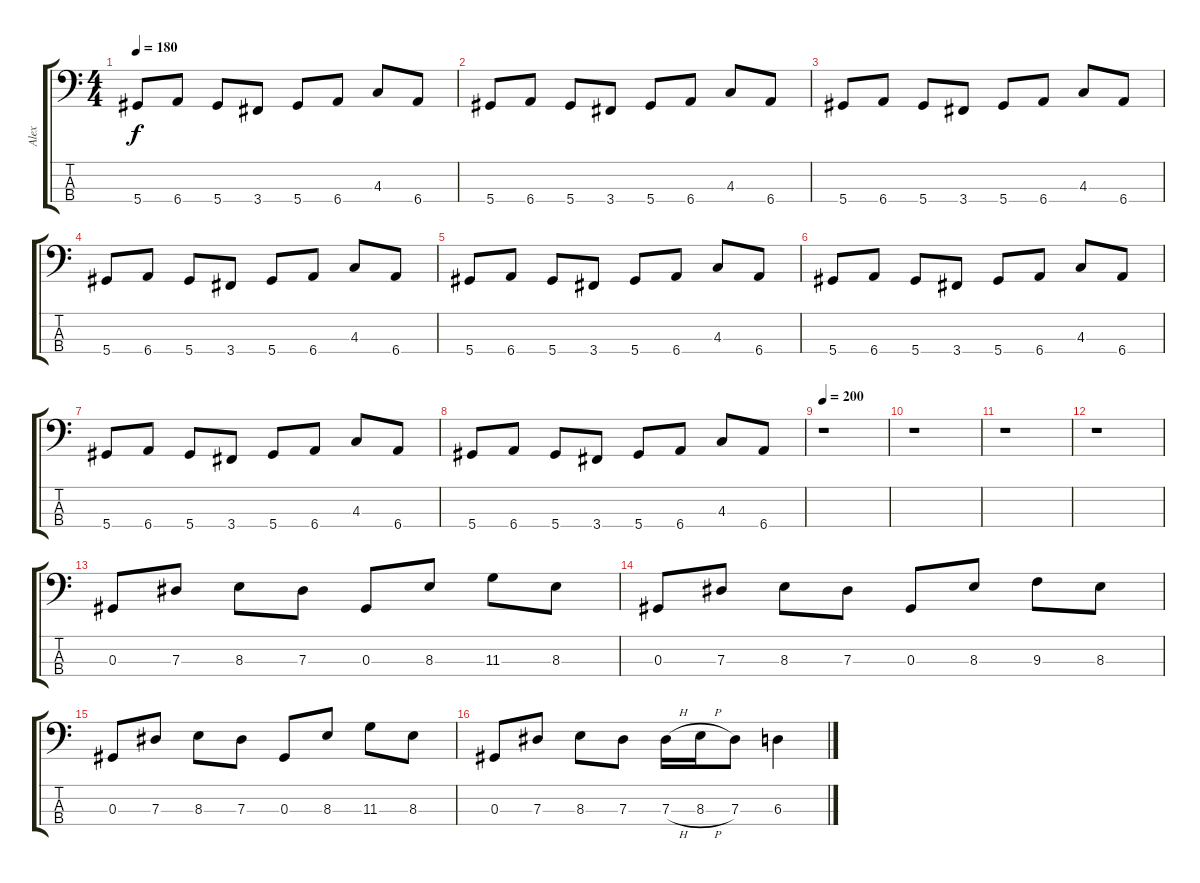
\track ("Alex" "Alex") {instrument electricbasspick}
\staff {score tabs}
\tuning (Gb2 Db2 Ab1 Eb1) {hide}
\ts (4 4)
\tempo 180
\clef f4
\ks c
5.4.8{dy f} 6.4.8 5.4.8 3.4.8 5.4.8 6.4.8 4.3.8 6.4.8 |
5.4.8 6.4.8 5.4.8 3.4.8 5.4.8 6.4.8 4.3.8 6.4.8 |
5.4.8 6.4.8 5.4.8 3.4.8 5.4.8 6.4.8 4.3.8 6.4.8 |
5.4.8 6.4.8 5.4.8 3.4.8 5.4.8 6.4.8 4.3.8 6.4.8 |
5.4.8 6.4.8 5.4.8 3.4.8 5.4.8 6.4.8 4.3.8 6.4.8 |
5.4.8 6.4.8 5.4.8 3.4.8 5.4.8 6.4.8 4.3.8 6.4.8 |
5.4.8 6.4.8 5.4.8 3.4.8 5.4.8 6.4.8 4.3.8 6.4.8 |
5.4.8 6.4.8 5.4.8 3.4.8 5.4.8 6.4.8 4.3.8 6.4.8 |
\tempo 200
r.1 |
r.1 |
r.1 |
r.1 |
0.3.8 7.3.8 8.3.8 7.3.8 0.3.8 8.3.8 11.3.8 8.3.8 |
0.3.8 7.3.8 8.3.8 7.3.8 0.3.8 8.3.8 9.3.8 8.3.8 |
0.3.8 7.3.8 8.3.8 7.3.8 0.3.8 8.3.8 11.3.8 8.3.8 |
0.3.8 7.3.8 8.3.8 7.3.8 7.3{h}.16 8.3{h}.16 7.3.8 6.3.4
